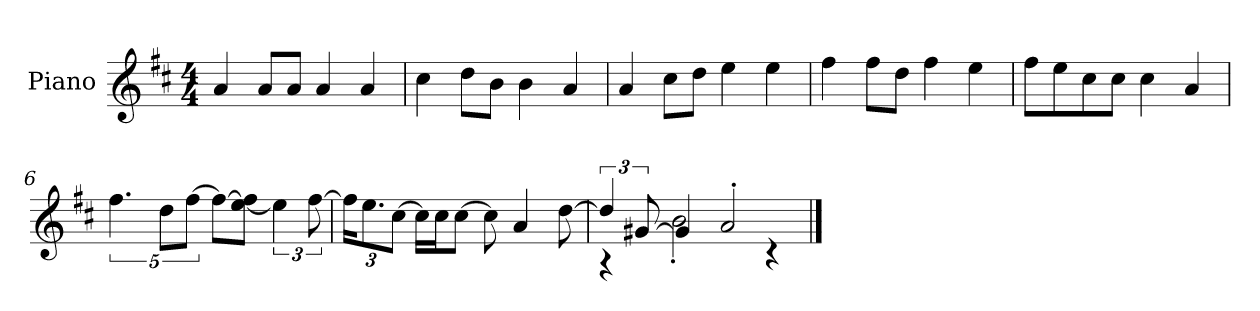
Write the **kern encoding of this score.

**kern
*part1
*staff1
*I"Piano
*I'P-no
*clefG2
*k[f#c#]
*M4/4
*MM90
=1
4a/
8a/L
8a/J
4a/
4a/
=2
4cc#\
8dd\L
8b\J
4b\
4a/
=3
4a/
8cc#\L
8dd\J
4ee\
4ee\
=4
4ff#\
8ff#\L
8dd\J
4ff#\
4ee\
=5
8ff#\L
8ee\
8cc#\
8cc#\J
4cc#\
4a/
=6
5.ff#\
10dd\L
[10ff#\J
8ff#\L_
[8ee\ 8ff#\]J
6ee\]
[12ff#\
!!LO:LB:g=z
=7
*Xbrackettup
24ff#\KL]
12.ee\
[12cc#\J
16cc#\LL]
16cc#\J
[8cc#\J
8cc#\]
4a/
[8dd\
=8
*brackettup
*^
6dd/]	4r
[12g#X/	.
4g#/]	2b'\
2a'/	.
.	4r
*v	*v
==
*-
